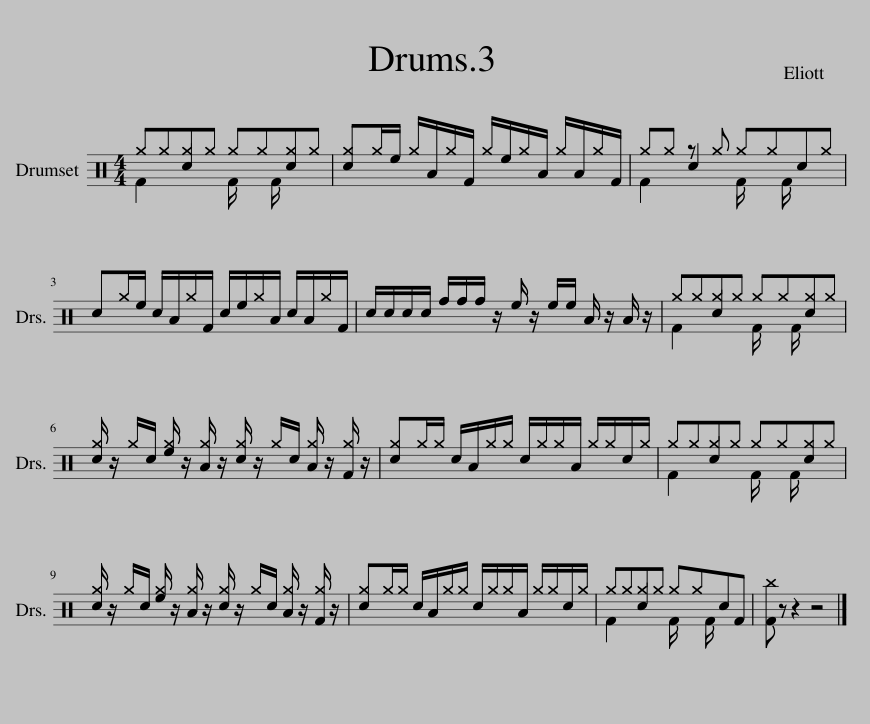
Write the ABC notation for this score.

X:1
%%score ( 1 2 )
L:1/8
M:4/4
I:linebreak $
K:C
V:1 perc
K:none
V:2 perc
K:none
V:1
 ^g^g^g^g ^g^g[c^g]^g | [c^g]^g/e/ ^g/A/^g/F/ ^g/e/^g/A/ ^g/A/^g/F/ | ^g^g z ^g ^g^gc^g |$ c^g/e/ c/A/^g/F/ c/e/^g/A/ c/A/^g/F/ | c/c/c/c/ f/f/f/ z/ e/ z/ e/e/ A/ z/ A/ z/ | %5
 ^g^g^g^g ^g^g[c^g]^g |$ [c^g]/ z/ ^g/c/ [e^g]/ z/ [A^g]/ z/ [c^g]/ z/ ^g/c/ [A^g]/ z/ [F^g]/ z/ | [c^g]^g/^g/ c/A/^g/^g/ c/^g/^g/A/ ^g/^g/c/^g/ | ^g^g^g^g ^g^g[c^g]^g |$ [c^g]/ z/ ^g/c/ [e^g]/ z/ [A^g]/ z/ [c^g]/ z/ ^g/c/ [A^g]/ z/ [F^g]/ z/ | %10
 [c^g]^g/^g/ c/A/^g/^g/ c/^g/^g/A/ ^g/^g/c/^g/ | ^g^g^g^g ^g^gcF | [F^b] z z2 z4 |] %13
V:2
 F2 c2 F/ x F/ x2 | x8 | F2 c2 F/ x F/ x2 |$ x8 | x8 | %5
 F2 c2 F/ x F/ x2 |$ x8 | x8 | F2 c2 F/ x F/ x2 |$ x8 | %10
 x8 | F2 c2 F/ x F/ x2 | x8 |] %13
